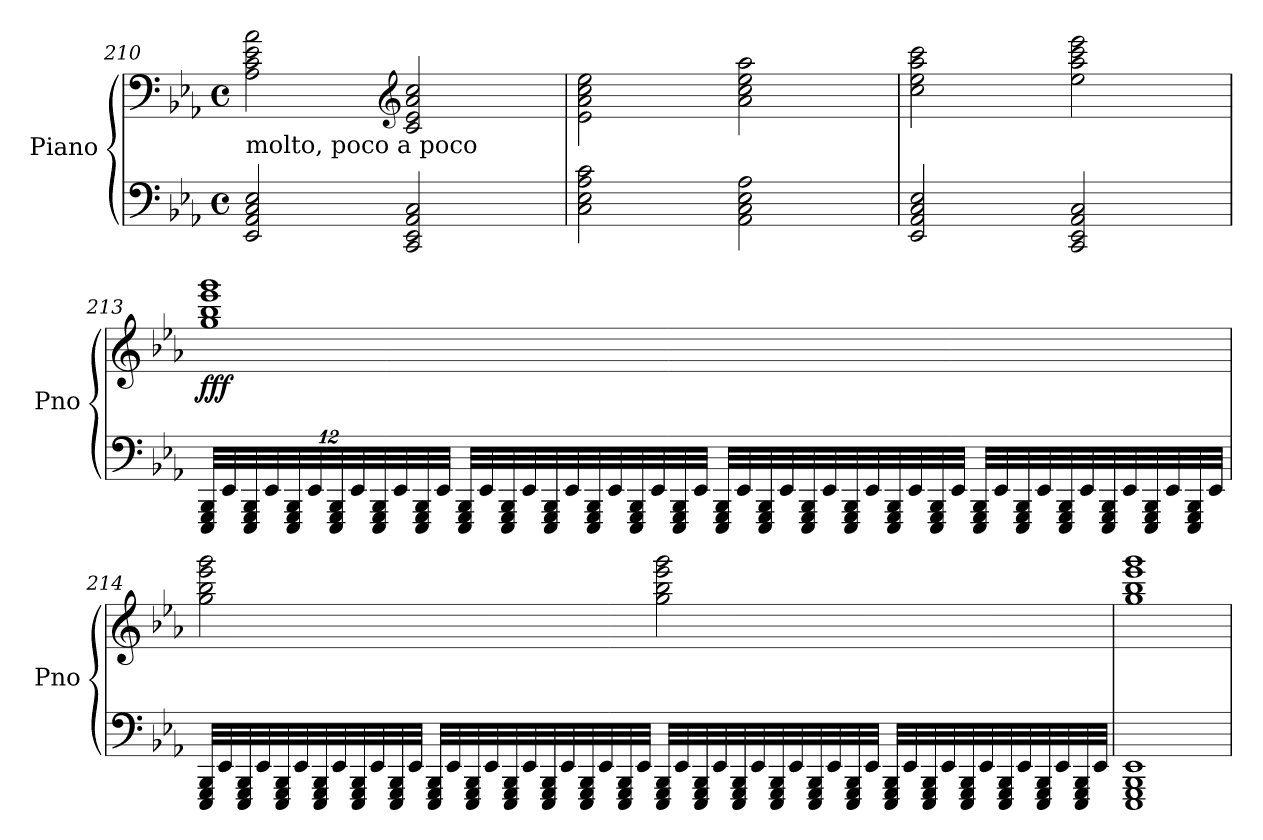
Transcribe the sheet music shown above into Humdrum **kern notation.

**kern	**kern	**dynam
*part1	*part1	*part1
*staff2	*staff1	*staff1/2
*I"Piano	*	*
*I'Pno	*	*
!!LO:PB:g=z
*clefF4	*clefF4	*
*k[b-e-a-]	*k[b-e-a-]	*
*E-:	*E-:	*
*M4/4	*M4/4	*
*met(c)	*met(c)	*
=210	=210	=210
!	!LO:TX:b:t=molto, poco a poco	!
2EE-/ 2AA-/ 2C/ 2E-/	2A-\ 2c\ 2e-\ 2a-\	.
*	*clefG2	*
2CC/ 2EE-/ 2AA-/ 2C/	2c/ 2e-/ 2a-/ 2cc/	.
=211	=211	=211
2C\ 2E-\ 2A-\ 2c\	2e-\ 2a-\ 2cc\ 2ee-\	.
2AA-\ 2C\ 2E-\ 2A-\	2a-\ 2cc\ 2ee-\ 2aa-\	.
=212	=212	=212
2EE-/ 2AA-/ 2C/ 2E-/	2cc\ 2ee-\ 2aa-\ 2ccc\	.
2CC/ 2EE-/ 2AA-/ 2C/	2ee-\ 2aa-\ 2ccc\ 2eee-\	.
=213	=213	=213
*Xbrackettup	*	*
!	!	!LO:DY:b
48EEE-/ 48GGG/ 48BBB-/LLL	1gg 1bb- 1eee- 1ggg	fff
48EE-/	.	.
48EEE-/ 48GGG/ 48BBB-/	.	.
48EE-/	.	.
48EEE-/ 48GGG/ 48BBB-/	.	.
48EE-/	.	.
48EEE-/ 48GGG/ 48BBB-/	.	.
48EE-/	.	.
48EEE-/ 48GGG/ 48BBB-/	.	.
48EE-/	.	.
48EEE-/ 48GGG/ 48BBB-/	.	.
48EE-/JJJ	.	.
*Xtuplet	*	*
48EEE-/ 48GGG/ 48BBB-/LLL	.	.
48EE-/	.	.
48EEE-/ 48GGG/ 48BBB-/	.	.
48EE-/	.	.
48EEE-/ 48GGG/ 48BBB-/	.	.
48EE-/	.	.
48EEE-/ 48GGG/ 48BBB-/	.	.
48EE-/	.	.
48EEE-/ 48GGG/ 48BBB-/	.	.
48EE-/	.	.
48EEE-/ 48GGG/ 48BBB-/	.	.
48EE-/JJJ	.	.
48EEE-/ 48GGG/ 48BBB-/LLL	.	.
48EE-/	.	.
48EEE-/ 48GGG/ 48BBB-/	.	.
48EE-/	.	.
48EEE-/ 48GGG/ 48BBB-/	.	.
48EE-/	.	.
48EEE-/ 48GGG/ 48BBB-/	.	.
48EE-/	.	.
48EEE-/ 48GGG/ 48BBB-/	.	.
48EE-/	.	.
48EEE-/ 48GGG/ 48BBB-/	.	.
48EE-/JJJ	.	.
48EEE-/ 48GGG/ 48BBB-/LLL	.	.
48EE-/	.	.
48EEE-/ 48GGG/ 48BBB-/	.	.
48EE-/	.	.
48EEE-/ 48GGG/ 48BBB-/	.	.
48EE-/	.	.
48EEE-/ 48GGG/ 48BBB-/	.	.
48EE-/	.	.
48EEE-/ 48GGG/ 48BBB-/	.	.
48EE-/	.	.
48EEE-/ 48GGG/ 48BBB-/	.	.
48EE-/JJJ	.	.
!!LO:PB:g=z
=214	=214	=214
48EEE-/ 48GGG/ 48BBB-/LLL	2gg\ 2bb-\ 2eee-\ 2ggg\	.
48EE-/	.	.
48EEE-/ 48GGG/ 48BBB-/	.	.
48EE-/	.	.
48EEE-/ 48GGG/ 48BBB-/	.	.
48EE-/	.	.
48EEE-/ 48GGG/ 48BBB-/	.	.
48EE-/	.	.
48EEE-/ 48GGG/ 48BBB-/	.	.
48EE-/	.	.
48EEE-/ 48GGG/ 48BBB-/	.	.
48EE-/JJJ	.	.
48EEE-/ 48GGG/ 48BBB-/LLL	.	.
48EE-/	.	.
48EEE-/ 48GGG/ 48BBB-/	.	.
48EE-/	.	.
48EEE-/ 48GGG/ 48BBB-/	.	.
48EE-/	.	.
48EEE-/ 48GGG/ 48BBB-/	.	.
48EE-/	.	.
48EEE-/ 48GGG/ 48BBB-/	.	.
48EE-/	.	.
48EEE-/ 48GGG/ 48BBB-/	.	.
48EE-/JJJ	.	.
48EEE-/ 48GGG/ 48BBB-/LLL	2gg\ 2bb-\ 2eee-\ 2ggg\	.
48EE-/	.	.
48EEE-/ 48GGG/ 48BBB-/	.	.
48EE-/	.	.
48EEE-/ 48GGG/ 48BBB-/	.	.
48EE-/	.	.
48EEE-/ 48GGG/ 48BBB-/	.	.
48EE-/	.	.
48EEE-/ 48GGG/ 48BBB-/	.	.
48EE-/	.	.
48EEE-/ 48GGG/ 48BBB-/	.	.
48EE-/JJJ	.	.
48EEE-/ 48GGG/ 48BBB-/LLL	.	.
48EE-/	.	.
48EEE-/ 48GGG/ 48BBB-/	.	.
48EE-/	.	.
48EEE-/ 48GGG/ 48BBB-/	.	.
48EE-/	.	.
48EEE-/ 48GGG/ 48BBB-/	.	.
48EE-/	.	.
48EEE-/ 48GGG/ 48BBB-/	.	.
48EE-/	.	.
48EEE-/ 48GGG/ 48BBB-/	.	.
48EE-/JJJ	.	.
!!LO:PB:g=z
=215	=215	=215
1EEE- 1GGG 1BBB- 1EE-	1gg 1bb- 1eee- 1ggg	.
=	=	=
*-	*-	*-
